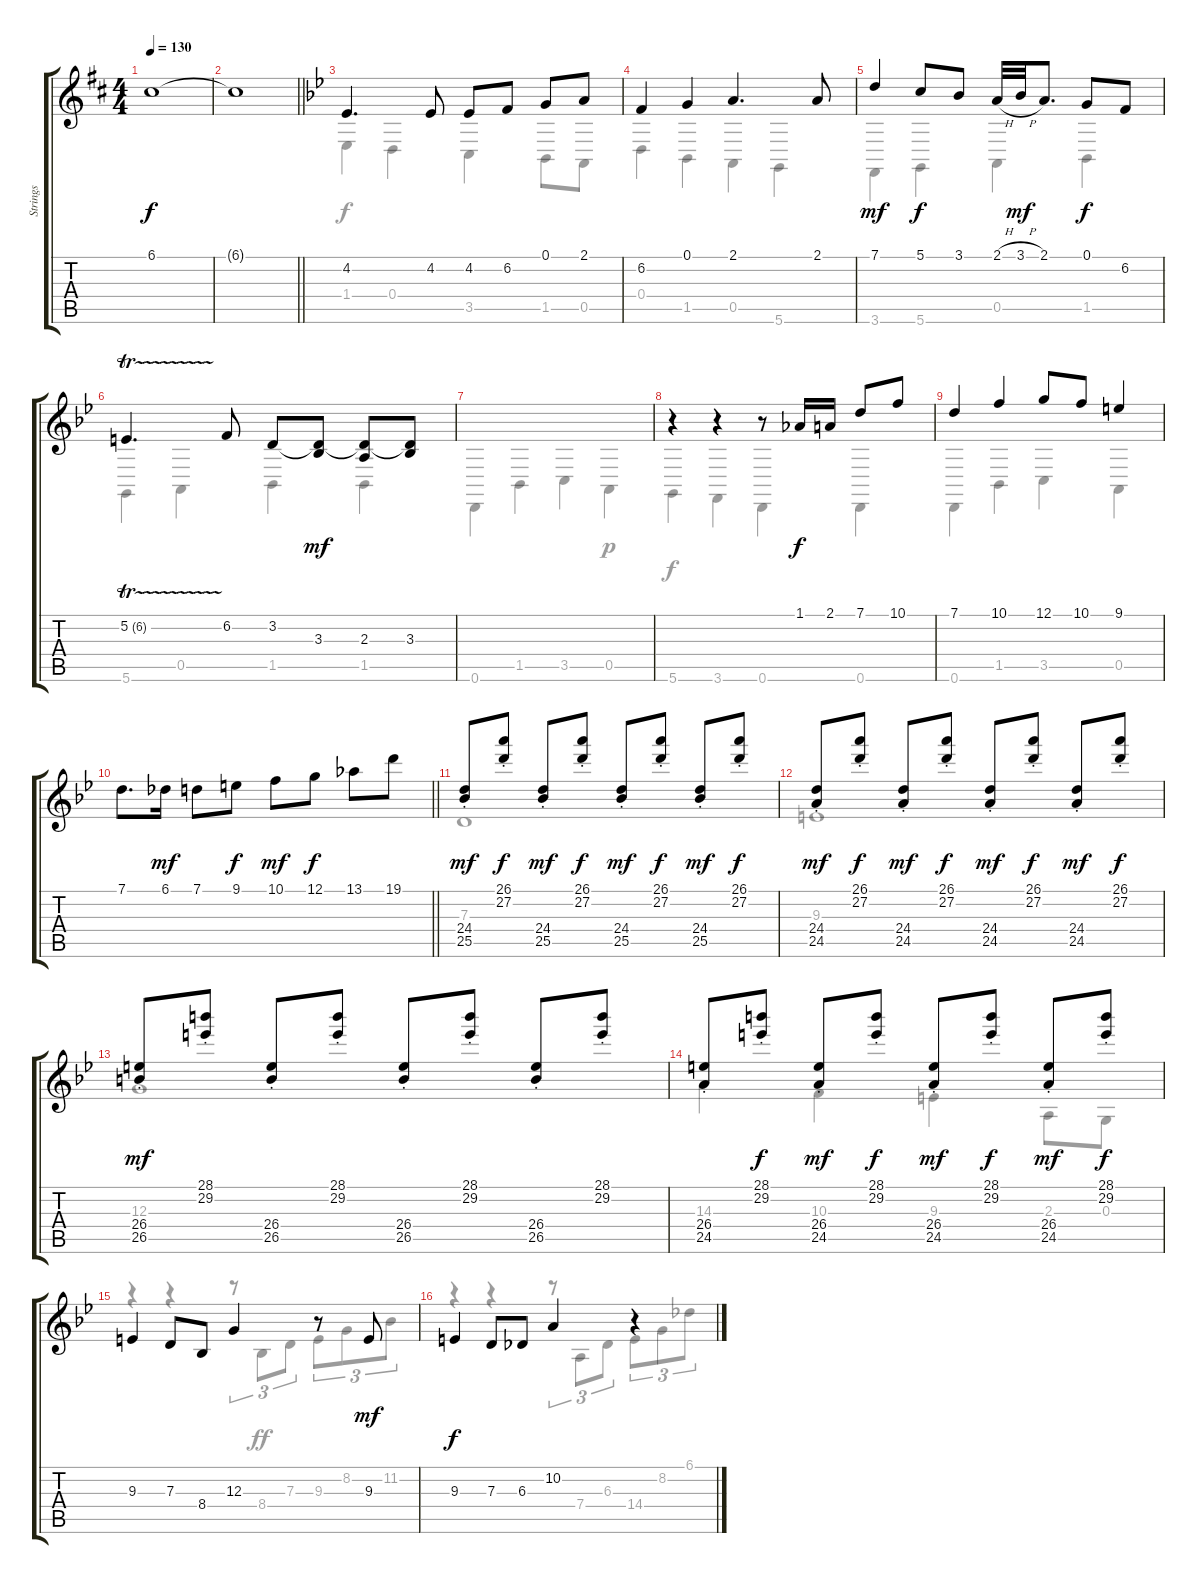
\track ("Strings" "Strings") {instrument stringensemble1}
\staff {score tabs}
\tuning (G4 B3 G3 D3 A2 D2) {hide}
\voice
\ts (4 4)
\tempo 130
\clef g2
\ks d
6.1.1{dy f} |
\barLineRight lightlight
6.1{t}.1 |
\ks gminor
4.2.4{d} 4.2.8 4.2.8 6.2.8 0.1.8 2.1.8 |
6.2.4 0.1.4 2.1.4{d} 2.1.8 |
7.1.4{dy mf} 5.1.8{dy f} 3.1.8 2.1{h}.32 3.1{h}.32{dy mf} 2.1.8{d} 0.1.8{dy f} 6.2.8 |
5.2{tr (6 32)}.4{d} 6.2.8 3.2.8 (3.2{t} 3.3).8{dy mf} (3.2{t} 2.3).8 (3.2{t} 3.3).8 |
|
r.4 r.4 r.8 1.1.16{dy f} 2.1.16 7.1.8 10.1.8 |
7.1.4 10.1.4 12.1.8 10.1.8 9.1.4 |
\barLineRight lightlight
7.1.8{d} 6.1.16{dy mf} 7.1.8 9.1.8{dy f} 10.1.8{dy mf} 12.1.8{dy f} 13.1.8 19.1.8 |
(24.4{st} 25.5{st}).8{dy mf} (26.1{st} 27.2{st}).8{dy f} (24.4{st} 25.5{st}).8{dy mf} (26.1{st} 27.2{st}).8{dy f} (24.4{st} 25.5{st}).8{dy mf} (26.1{st} 27.2{st}).8{dy f} (24.4{st} 25.5{st}).8{dy mf} (26.1{st} 27.2{st}).8{dy f} |
(24.4{st} 24.5{st}).8{dy mf} (26.1{st} 27.2{st}).8{dy f} (24.4{st} 24.5{st}).8{dy mf} (26.1{st} 27.2{st}).8{dy f} (24.4{st} 24.5{st}).8{dy mf} (26.1{st} 27.2{st}).8{dy f} (24.4{st} 24.5{st}).8{dy mf} (26.1{st} 27.2{st}).8{dy f} |
(26.4{st} 26.5{st}).8{dy mf} (28.1{st} 29.2{st}).8 (26.4{st} 26.5{st}).8 (28.1{st} 29.2{st}).8 (26.4{st} 26.5{st}).8 (28.1{st} 29.2{st}).8 (26.4{st} 26.5{st}).8 (28.1{st} 29.2{st}).8 |
(26.4{st} 24.5{st}).8 (28.1{st} 29.2{st}).8{dy f} (26.4{st} 24.5{st}).8{dy mf} (28.1{st} 29.2{st}).8{dy f} (26.4{st} 24.5{st}).8{dy mf} (28.1{st} 29.2{st}).8{dy f} (26.4{st} 24.5{st}).8{dy mf} (28.1{st} 29.2{st}).8{dy f} |
9.3.4 7.3.8 8.4.8 12.3.4 r.8 9.3.8{dy mf} |
9.3.4{dy f} 7.3.8 6.3.8 10.2.4 r.4
\voice
\clef g2
\ottava regular
\simile none
\ks d
|
\barLineRight lightlight
|
\ks gminor
1.4.4{dy f} 0.4.4 3.5.4 1.5.8 0.5.8 |
0.4.4 1.5.4 0.5.4 5.6.4 |
3.6.4 5.6.4 0.5.4 1.5.4 |
5.6.4 0.5.4 1.5.4 1.5.4 |
0.6.4 1.5.4 3.5.4 0.5.4{dy p} |
5.6.4{dy f} 3.6.4 0.6.4 0.6.4 |
0.6.4 1.5.4 3.5.4 0.5.4 |
\barLineRight lightlight
|
7.3.1 |
9.3.1 |
12.3.1 |
14.3.4 10.3.4 9.3.4 2.3.8 0.3.8 |
r.4 r.4 r.8{tu (3 2)} 8.4.8{tu (3 2) dy ff} 7.3.8{tu (3 2)} 9.3.8{tu (3 2)} 8.2.8{tu (3 2)} 11.2.8{tu (3 2)} |
r.4 r.4 r.8{tu (3 2)} 7.4.8{tu (3 2)} 6.3.8{tu (3 2)} 14.4.8{tu (3 2)} 8.2.8{tu (3 2)} 6.1.8{tu (3 2)}
